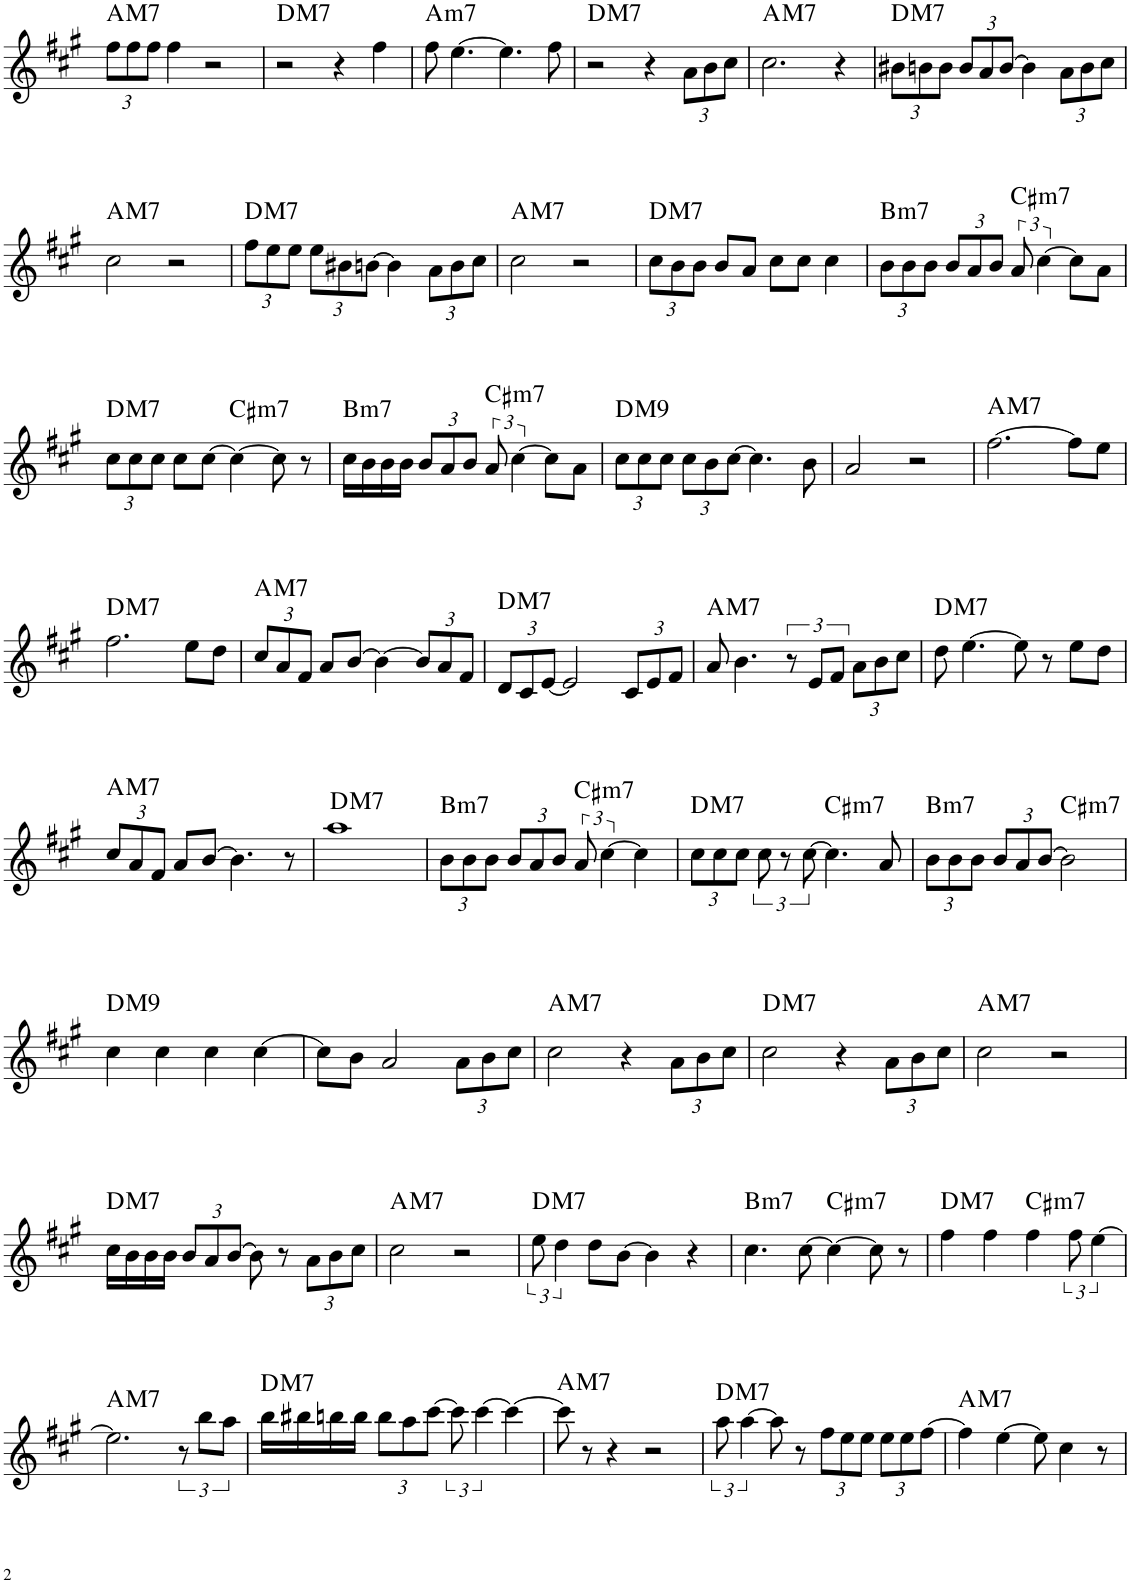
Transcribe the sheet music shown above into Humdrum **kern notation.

**kern	**harte
*part1	*part1
*staff1	*
*I"Piano	*
*I'Pno.	*
!!LO:PB:g=z
*clefG2	*
*k[f#c#g#]	*
*M4/4	*
*Xbrackettup	*
=35	=35
!	!LO:H:kt=M7
12ff#\L	A:maj7
12ff#\	.
12ff#\J	.
4ff#\	.
2r	.
=36	=36
!	!LO:H:kt=M7
2r	D:maj7
4r	.
4ff#\	.
=37	=37
!	!LO:H:kt=m7
8ff#\	A:min7
[4.ee\	.
4.ee\]	.
8ff#\	.
=38	=38
!	!LO:H:kt=M7
2r	D:maj7
4r	.
12a\L	.
12b\	.
12cc#\J	.
=39	=39
!	!LO:H:kt=M7
2.cc#\	A:maj7
4r	.
=40	=40
!	!LO:H:kt=M7
12b#X\L	D:maj7
12bn\	.
12b\J	.
12b/L	.
12a/	.
[12b/J	.
4b\]	.
12a\L	.
12b\	.
12cc#\J	.
!!LO:LB:g=z
=41	=41
!	!LO:H:kt=M7
2cc#\	A:maj7
2r	.
=42	=42
!	!LO:H:kt=M7
12ff#\L	D:maj7
12ee\	.
12ee\J	.
12ee\L	.
12b#X\	.
[12bn\J	.
4b\]	.
12a\L	.
12b\	.
12cc#\J	.
=43	=43
!	!LO:H:kt=M7
2cc#\	A:maj7
2r	.
=44	=44
!	!LO:H:kt=M7
12cc#\L	D:maj7
12b\	.
12b\J	.
8b/L	.
8a/J	.
8cc#\L	.
8cc#\J	.
4cc#\	.
=45	=45
!	!LO:H:kt=m7
12b\L	B:min7
12b\	.
12b\J	.
12b/L	.
12a/	.
12b/J	.
*brackettup	*
!	!LO:H:kt=m7
12a/	C#:min7
[6cc#\	.
8cc#\L]	.
8a\J	.
!!LO:LB:g=z
=46	=46
*Xbrackettup	*
!	!LO:H:kt=M7
12cc#\L	D:maj7
12cc#\	.
12cc#\J	.
8cc#\L	.
[8cc#\J	.
!	!LO:H:kt=m7
4cc#\_	C#:min7
8cc#\]	.
8r	.
=47	=47
!	!LO:H:kt=m7
16cc#\LL	B:min7
16b\	.
16b\	.
16b\JJ	.
12b/L	.
12a/	.
12b/J	.
*brackettup	*
!	!LO:H:kt=m7
12a/	C#:min7
[6cc#\	.
8cc#\L]	.
8a\J	.
=48	=48
*Xbrackettup	*
!	!LO:H:kt=M9
12cc#\L	D:maj9
12cc#\	.
12cc#\J	.
12cc#\L	.
12b\	.
[12cc#\J	.
4.cc#\]	.
8b\	.
=49	=49
2a/	.
2r	.
=50	=50
!	!LO:H:kt=M7
[2.ff#\	A:maj7
8ff#\L]	.
8ee\J	.
!!LO:LB:g=z
=51	=51
!	!LO:H:kt=M7
2.ff#\	D:maj7
8ee\L	.
8dd\J	.
=52	=52
!	!LO:H:kt=M7
12cc#/L	A:maj7
12a/	.
12f#/J	.
8a/L	.
[8b/J	.
4b\_	.
12b/L]	.
12a/	.
12f#/J	.
=53	=53
!	!LO:H:kt=M7
12d/L	D:maj7
12c#/	.
[12e/J	.
2e/]	.
12c#/L	.
12e/	.
12f#/J	.
=54	=54
!	!LO:H:kt=M7
8a/	A:maj7
4.b\	.
*brackettup	*
12r	.
12e/L	.
12f#/J	.
*Xbrackettup	*
12a\L	.
12b\	.
12cc#\J	.
=55	=55
!	!LO:H:kt=M7
8dd\	D:maj7
[4.ee\	.
8ee\]	.
8r	.
8ee\L	.
8dd\J	.
!!LO:LB:g=z
=56	=56
!	!LO:H:kt=M7
12cc#/L	A:maj7
12a/	.
12f#/J	.
8a/L	.
[8b/J	.
4.b\]	.
8r	.
=57	=57
!	!LO:H:kt=M7
1aa	D:maj7
=58	=58
!	!LO:H:kt=m7
12b\L	B:min7
12b\	.
12b\J	.
12b/L	.
12a/	.
12b/J	.
*brackettup	*
!	!LO:H:kt=m7
12a/	C#:min7
[6cc#\	.
4cc#\]	.
=59	=59
*Xbrackettup	*
!	!LO:H:kt=M7
12cc#\L	D:maj7
12cc#\	.
12cc#\J	.
*brackettup	*
12cc#\	.
12r	.
[12cc#\	.
!	!LO:H:kt=m7
4.cc#\]	C#:min7
8a/	.
=60	=60
*Xbrackettup	*
!	!LO:H:kt=m7
12b\L	B:min7
12b\	.
12b\J	.
12b/L	.
12a/	.
[12b/J	.
!	!LO:H:kt=m7
2b\]	C#:min7
!!LO:LB:g=z
=61	=61
!	!LO:H:kt=M9
4cc#\	D:maj9
4cc#\	.
4cc#\	.
[4cc#\	.
=62	=62
8cc#\L]	.
8b\J	.
2a/	.
12a\L	.
12b\	.
12cc#\J	.
=63	=63
!	!LO:H:kt=M7
2cc#\	A:maj7
4r	.
12a\L	.
12b\	.
12cc#\J	.
=64	=64
!	!LO:H:kt=M7
2cc#\	D:maj7
4r	.
12a\L	.
12b\	.
12cc#\J	.
=65	=65
!	!LO:H:kt=M7
2cc#\	A:maj7
2r	.
!!LO:LB:g=z
=66	=66
!	!LO:H:kt=M7
16cc#\LL	D:maj7
16b\	.
16b\	.
16b\JJ	.
12b/L	.
12a/	.
[12b/J	.
8b\]	.
8r	.
12a\L	.
12b\	.
12cc#\J	.
=67	=67
!	!LO:H:kt=M7
2cc#\	A:maj7
2r	.
=68	=68
*brackettup	*
!	!LO:H:kt=M7
12ee\	D:maj7
6dd\	.
8dd\L	.
[8b\J	.
4b\]	.
4r	.
=69	=69
!	!LO:H:kt=m7
4.cc#\	B:min7
[8cc#\	.
!	!LO:H:kt=m7
4cc#\_	C#:min7
8cc#\]	.
8r	.
=70	=70
!	!LO:H:kt=M7
4ff#\	D:maj7
4ff#\	.
!	!LO:H:kt=m7
4ff#\	C#:min7
12ff#\	.
[6ee\	.
!!LO:LB:g=z
=71	=71
!	!LO:H:kt=M7
2.ee\]	A:maj7
12r	.
12bb\L	.
12aa\J	.
=72	=72
!	!LO:H:kt=M7
16bb\LL	D:maj7
16bb#X\	.
16bbn\	.
16bb\JJ	.
*Xbrackettup	*
12bb\L	.
12aa\	.
[12ccc#\J	.
*brackettup	*
12ccc#\]	.
[6ccc#\	.
4ccc#\_	.
=73	=73
!	!LO:H:kt=M7
8ccc#\]	A:maj7
8r	.
4r	.
2r	.
=74	=74
!	!LO:H:kt=M7
12aa\	D:maj7
[6aa\	.
8aa\]	.
8r	.
*Xbrackettup	*
12ff#\L	.
12ee\	.
12ee\J	.
12ee\L	.
12ee\	.
[12ff#\J	.
=75	=75
!	!LO:H:kt=M7
4ff#\]	A:maj7
[4ee\	.
8ee\]	.
4cc#\	.
8r	.
=	=
*-	*-
